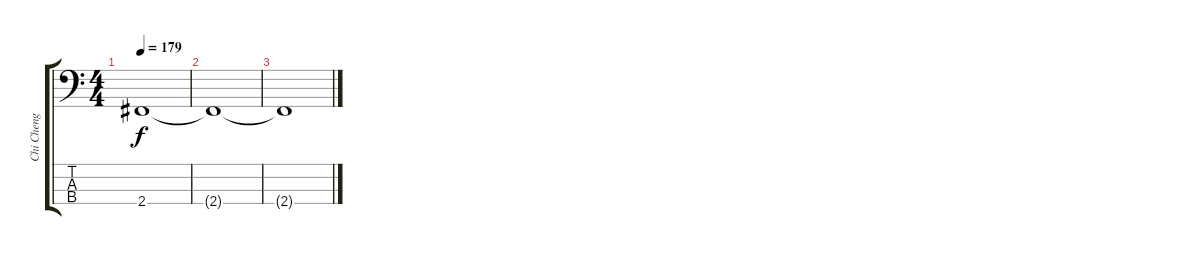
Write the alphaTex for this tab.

\track ("Chi Cheng [bass]" "Chi Cheng ") {instrument electricbassfinger}
\staff {score tabs}
\tuning (G2 D2 A1 E1) {hide}
\ts (4 4)
\tempo 179
\clef f4
\ks c
2.4{t}.1{dy f} |
2.4{t}.1 |
2.4{t}.1
